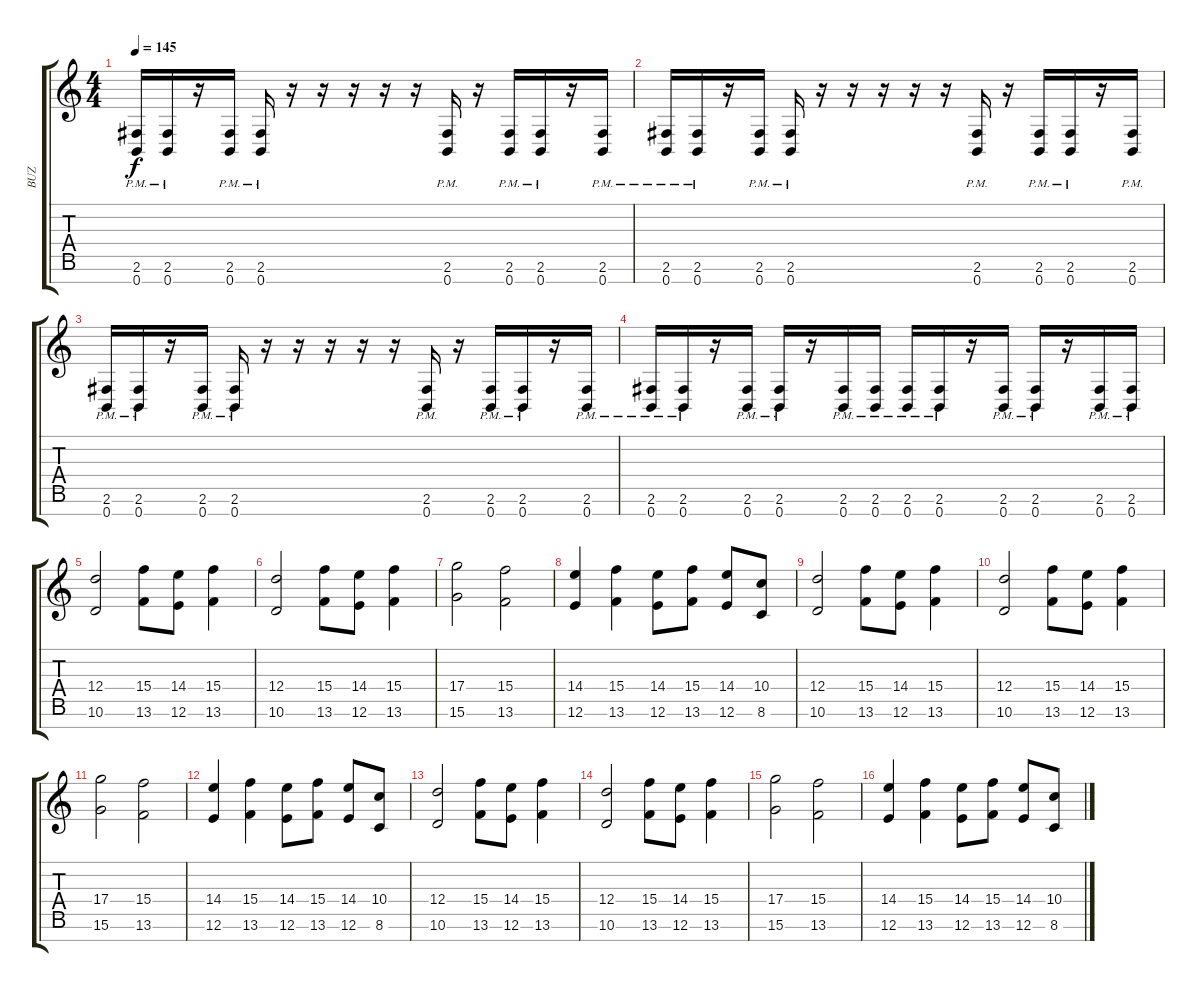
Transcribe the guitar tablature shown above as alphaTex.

\track ("BUZ" "BUZ") {instrument distortionguitar}
\staff {score tabs}
\tuning (E4 B3 G3 D3 A2 E2 B1) {hide}
\ts (4 4)
\tempo 145
\clef g2
\ks c
(2.6{pm} 0.7{pm}).16{dy f} (2.6{pm} 0.7{pm}).16 r.16 (2.6{pm} 0.7{pm}).16 (2.6{pm} 0.7{pm}).16 r.16 r.16 r.16 r.16 r.16 (2.6{pm} 0.7{pm}).16 r.16 (2.6{pm} 0.7{pm}).16 (2.6{pm} 0.7{pm}).16 r.16 (2.6{pm} 0.7{pm}).16 |
(2.6{pm} 0.7{pm}).16 (2.6{pm} 0.7{pm}).16 r.16 (2.6{pm} 0.7{pm}).16 (2.6{pm} 0.7{pm}).16 r.16 r.16 r.16 r.16 r.16 (2.6{pm} 0.7{pm}).16 r.16 (2.6{pm} 0.7{pm}).16 (2.6{pm} 0.7{pm}).16 r.16 (2.6{pm} 0.7{pm}).16 |
(2.6{pm} 0.7{pm}).16 (2.6{pm} 0.7{pm}).16 r.16 (2.6{pm} 0.7{pm}).16 (2.6{pm} 0.7{pm}).16 r.16 r.16 r.16 r.16 r.16 (2.6{pm} 0.7{pm}).16 r.16 (2.6{pm} 0.7{pm}).16 (2.6{pm} 0.7{pm}).16 r.16 (2.6{pm} 0.7{pm}).16 |
(2.6{pm} 0.7{pm}).16 (2.6{pm} 0.7{pm}).16 r.16 (2.6{pm} 0.7{pm}).16 (2.6{pm} 0.7{pm}).16 r.16 (2.6{pm} 0.7{pm}).16 (2.6{pm} 0.7{pm}).16 (2.6{pm} 0.7{pm}).16 (2.6{pm} 0.7{pm}).16 r.16 (2.6{pm} 0.7{pm}).16 (2.6{pm} 0.7{pm}).16 r.16 (2.6{pm} 0.7{pm}).16 (2.6{pm} 0.7{pm}).16 |
(12.4 10.6).2 (15.4 13.6).8 (14.4 12.6).8 (15.4 13.6).4 |
(12.4 10.6).2 (15.4 13.6).8 (14.4 12.6).8 (15.4 13.6).4 |
(17.4 15.6).2 (15.4 13.6).2 |
(14.4 12.6).4 (15.4 13.6).4 (14.4 12.6).8 (15.4 13.6).8 (14.4 12.6).8 (10.4 8.6).8 |
(12.4 10.6).2 (15.4 13.6).8 (14.4 12.6).8 (15.4 13.6).4 |
(12.4 10.6).2 (15.4 13.6).8 (14.4 12.6).8 (15.4 13.6).4 |
(17.4 15.6).2 (15.4 13.6).2 |
(14.4 12.6).4 (15.4 13.6).4 (14.4 12.6).8 (15.4 13.6).8 (14.4 12.6).8 (10.4 8.6).8 |
(12.4 10.6).2 (15.4 13.6).8 (14.4 12.6).8 (15.4 13.6).4 |
(12.4 10.6).2 (15.4 13.6).8 (14.4 12.6).8 (15.4 13.6).4 |
(17.4 15.6).2 (15.4 13.6).2 |
(14.4 12.6).4 (15.4 13.6).4 (14.4 12.6).8 (15.4 13.6).8 (14.4 12.6).8 (10.4 8.6).8
